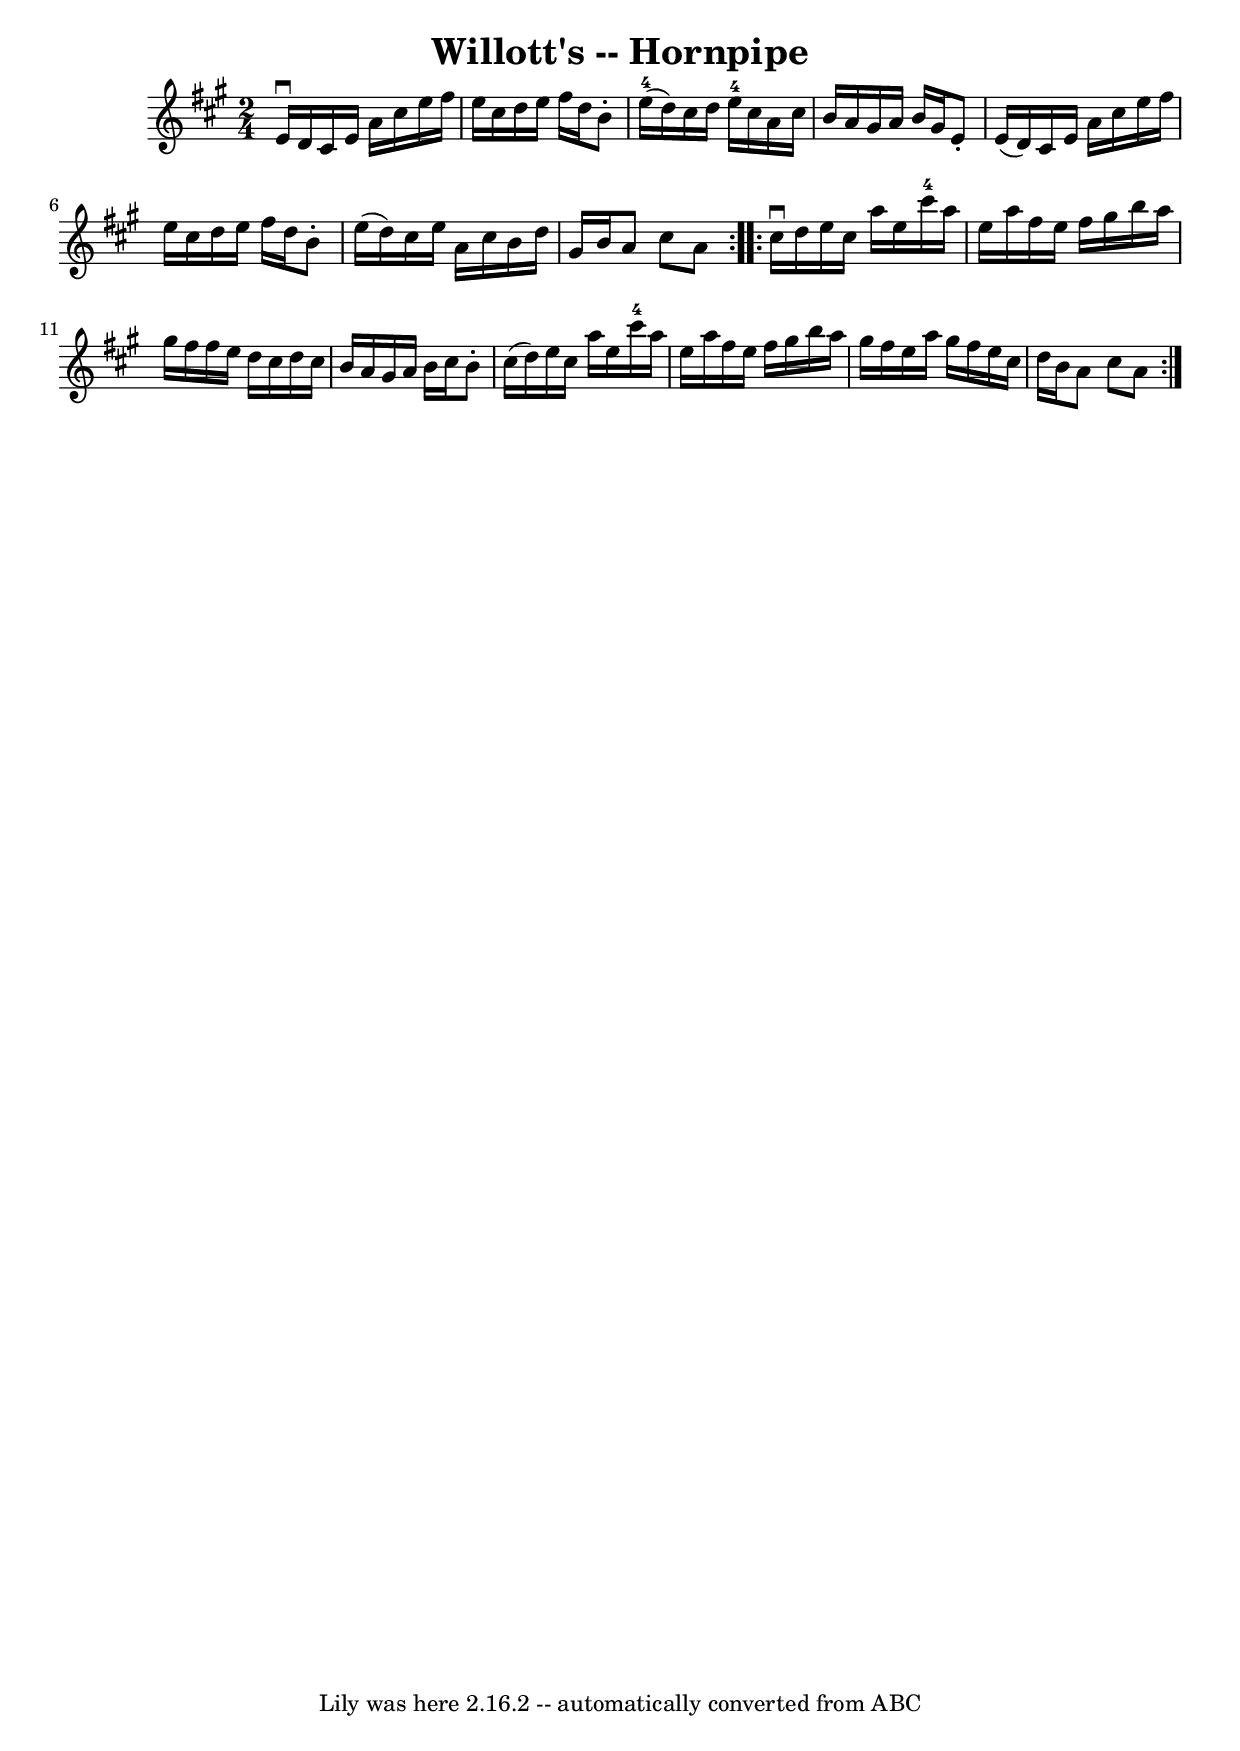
\version "2.16.2"
\include "Mammoth.ily"
\header {
  %% book = "Cole's 1000 Fiddle Tunes"
  crossRefNumber = "1"
  footnotes = ""
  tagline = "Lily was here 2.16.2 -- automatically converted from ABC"
  title = "Willott's -- Hornpipe"

}
voicedefault =  {



  \repeat volta 2 {

    \time 2/4 
    \key a \major
    e'16^\downbow d'16  |
    cis'16 e'16    
    a'16 cis''16 e''16 fis''16 e''16 cis''16  |
    d''16    
    e''16 fis''16 d''16 b'8 -. e''16-4(d''16) |
    
    cis''16 d''16 e''16-4 cis''16 a'16 cis''16 b'16 a'16  
    |
    gis'16 a'16 b'16 gis'16 e'8 -. e'16 (d'16) 
    |
    cis'16 e'16 a'16 cis''16 e''16 fis''16 e''16    
    cis''16  |
    d''16 e''16 fis''16 d''16 b'8 -. e''16 (
    d''16) |
    cis''16 e''16 a'16 cis''16 b'16 d''16    
    gis'16 b'16  |
    a'8 cis''8 a'8  
  }     
  \repeat volta 2 {
    
    cis''16^\downbow d''16  |
    e''16 cis''16 a''16 e''16      
    cis'''16-4 a''16 e''16 a''16  |
    fis''16 e''16 fis''16 
    gis''16 b''16 a''16 gis''16 fis''16  |
    fis''16 e''16 
    d''16 cis''16 d''16 cis''16 b'16 a'16  |
    gis'16    
    a'16 b'16 cis''16 b'8 -. cis''16 (d''16) |
    e''16    
    cis''16 a''16 e''16 cis'''16-4 a''16 e''16 a''16  
    |
    fis''16 e''16 fis''16 gis''16 b''16 a''16 gis''16  
    fis''16  |
    e''16 a''16 gis''16 fis''16 e''16 cis''16  
    d''16 b'16  |
    a'8 cis''8 a'8  
  }   

}

\score{
  <<

    \context Staff="default"
    {
      \voicedefault 
      
    }

  >>
  \layout {
    
  }
  \midi {
  }

}
